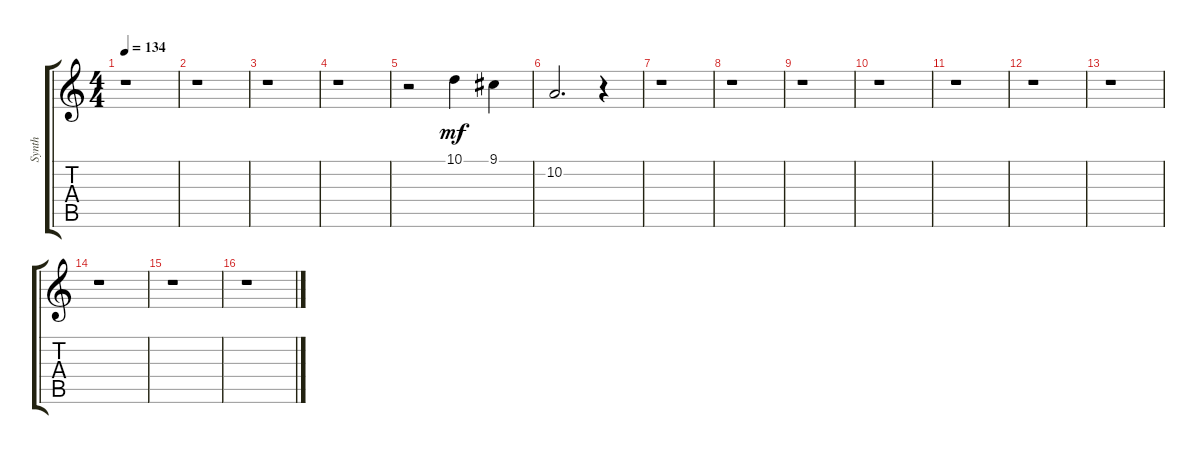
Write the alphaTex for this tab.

\track ("Synth" "Synth") {instrument lead2sawtooth}
\staff {score tabs}
\tuning (E4 B3 G3 D3 A2 E2) {hide}
\ts (4 4)
\tempo 134
\clef g2
\ks c
r.1{dy mf} |
r.1 |
r.1 |
r.1 |
r.2 10.1.4 9.1.4 |
10.2.2{d} r.4 |
r.1 |
r.1 |
r.1 |
r.1 |
r.1 |
r.1 |
r.1 |
r.1 |
r.1 |
r.1
